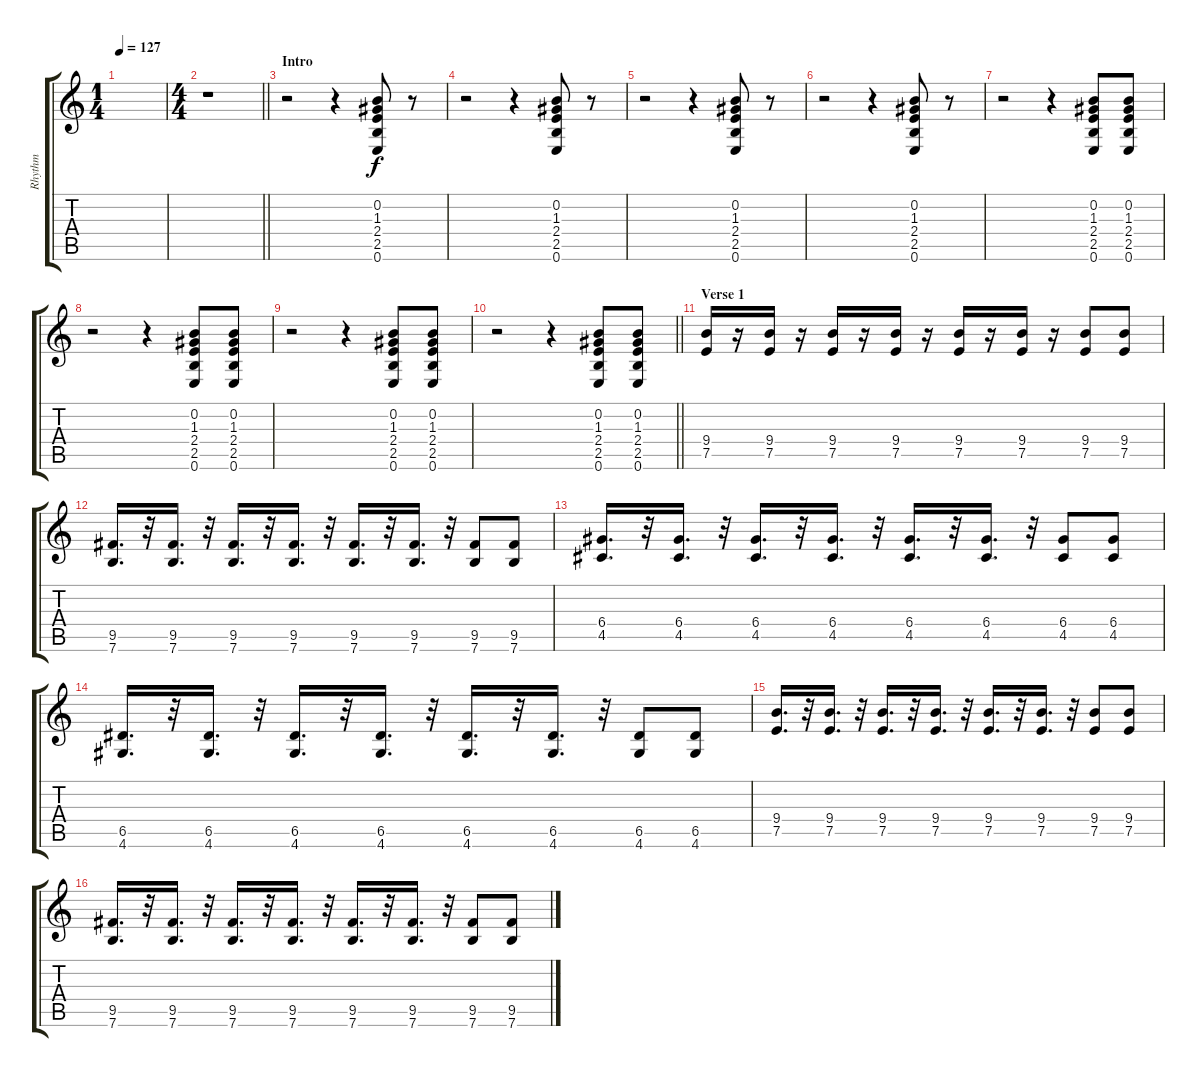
\track ("Rhythm" "Rhythm") {instrument distortionguitar}
\staff {score tabs}
\tuning (E4 B3 G3 D3 A2 E2) {hide}
\ts (1 4)
\tempo 127
\clef g2
\ks c
|
\ts (4 4)
\barLineRight lightlight
r.1 |
\section ("" "Intro")
r.2 r.4 (0.2 1.3 2.4 2.5 0.6).8 r.8 |
r.2 r.4 (0.2 1.3 2.4 2.5 0.6).8 r.8 |
r.2 r.4 (0.2 1.3 2.4 2.5 0.6).8 r.8 |
r.2 r.4 (0.2 1.3 2.4 2.5 0.6).8 r.8 |
r.2 r.4 (0.2 1.3 2.4 2.5 0.6).8 (0.2 1.3 2.4 2.5 0.6).8 |
r.2 r.4 (0.2 1.3 2.4 2.5 0.6).8 (0.2 1.3 2.4 2.5 0.6).8 |
r.2 r.4 (0.2 1.3 2.4 2.5 0.6).8 (0.2 1.3 2.4 2.5 0.6).8 |
\barLineRight lightlight
r.2 r.4 (0.2 1.3 2.4 2.5 0.6).8 (0.2 1.3 2.4 2.5 0.6).8 |
\section ("" "Verse 1")
(9.4 7.5).16{volume 8} r.16 (9.4 7.5).16 r.16 (9.4 7.5).16 r.16 (9.4 7.5).16 r.16 (9.4 7.5).16 r.16 (9.4 7.5).16 r.16 (9.4 7.5).8 (9.4 7.5).8 |
(9.5 7.6).16{d} r.32 (9.5 7.6).16{d} r.32 (9.5 7.6).16{d} r.32 (9.5 7.6).16{d} r.32 (9.5 7.6).16{d} r.32 (9.5 7.6).16{d} r.32 (9.5 7.6).8 (9.5 7.6).8 |
(6.4 4.5).16{d} r.32 (6.4 4.5).16{d} r.32 (6.4 4.5).16{d} r.32 (6.4 4.5).16{d} r.32 (6.4 4.5).16{d} r.32 (6.4 4.5).16{d} r.32 (6.4 4.5).8 (6.4 4.5).8 |
(6.5 4.6).16{d} r.32 (6.5 4.6).16{d} r.32 (6.5 4.6).16{d} r.32 (6.5 4.6).16{d} r.32 (6.5 4.6).16{d} r.32 (6.5 4.6).16{d} r.32 (6.5 4.6).8 (6.5 4.6).8 |
(9.4 7.5).16{d} r.32 (9.4 7.5).16{d} r.32 (9.4 7.5).16{d} r.32 (9.4 7.5).16{d} r.32 (9.4 7.5).16{d} r.32 (9.4 7.5).16{d} r.32 (9.4 7.5).8 (9.4 7.5).8 |
(9.5 7.6).16{d} r.32 (9.5 7.6).16{d} r.32 (9.5 7.6).16{d} r.32 (9.5 7.6).16{d} r.32 (9.5 7.6).16{d} r.32 (9.5 7.6).16{d} r.32 (9.5 7.6).8 (9.5 7.6).8
